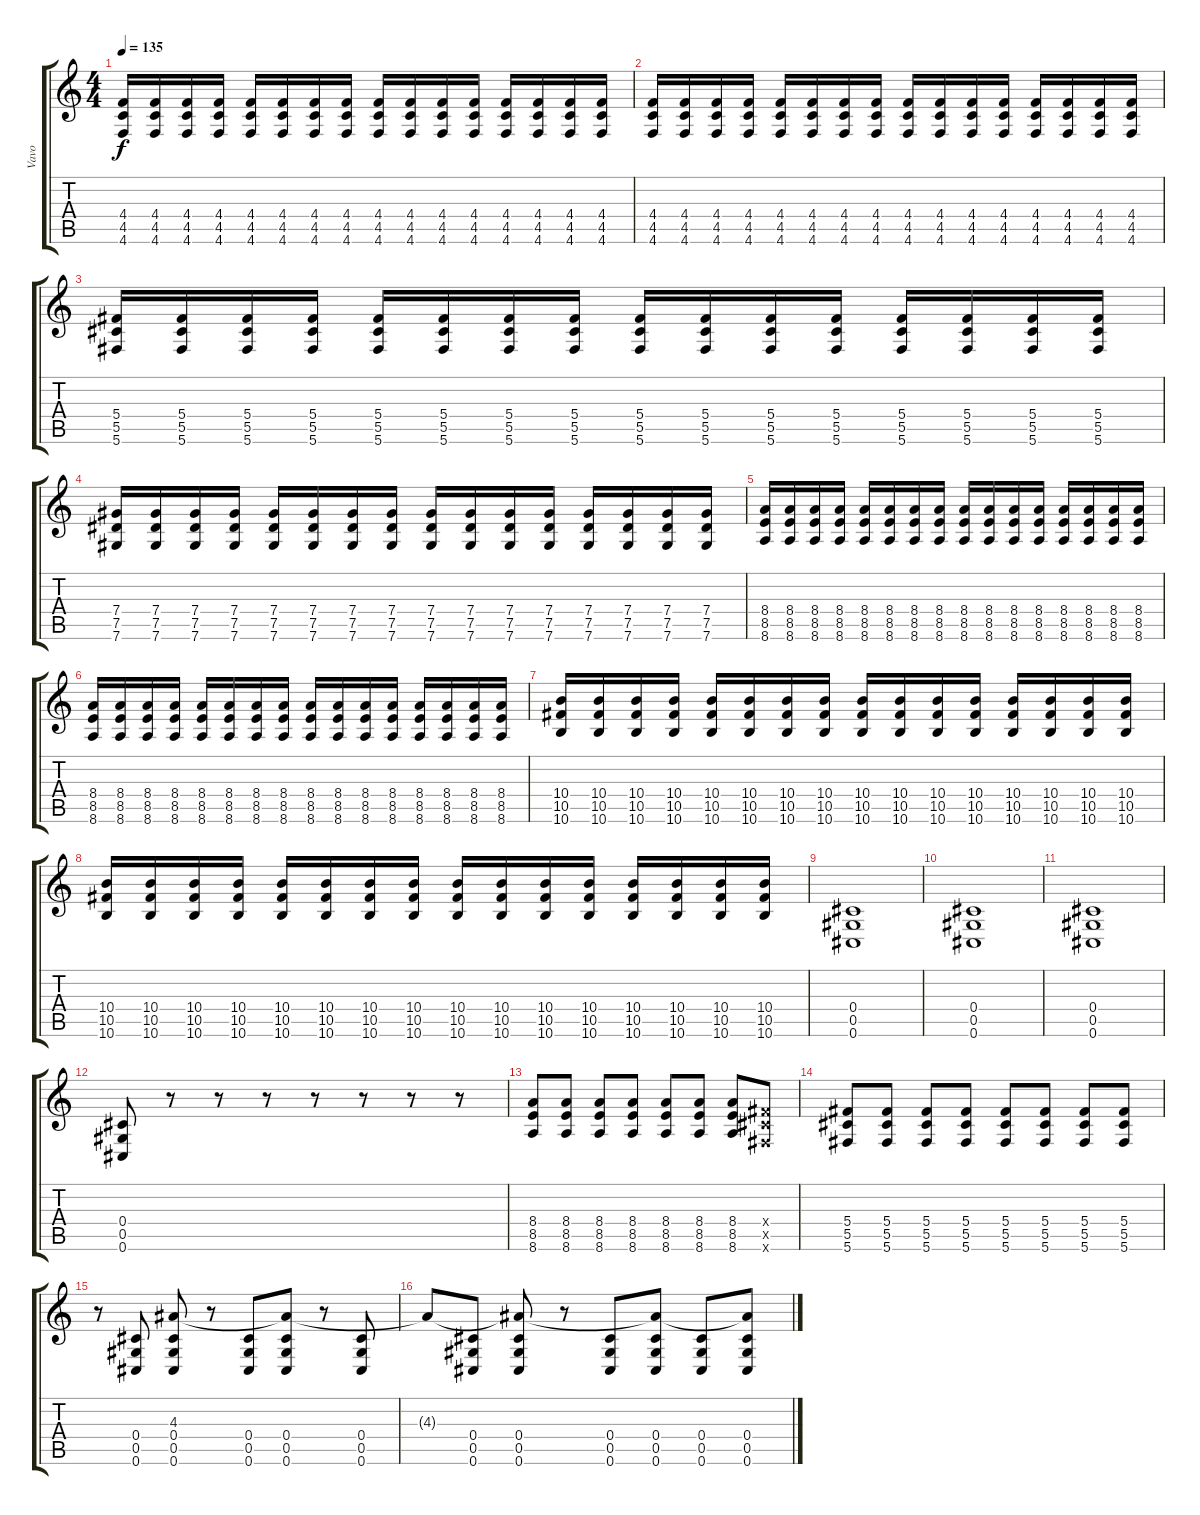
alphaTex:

\track ("Vavo" "Vavo") {instrument overdrivenguitar}
\staff {score tabs}
\tuning (Eb4 Bb3 Gb3 Db3 Ab2 Db2) {hide}
\ts (4 4)
\tempo 135
\clef g2
\ks c
(4.4 4.5 4.6).16{dy f} (4.4 4.5 4.6).16 (4.4 4.5 4.6).16 (4.4 4.5 4.6).16 (4.4 4.5 4.6).16 (4.4 4.5 4.6).16 (4.4 4.5 4.6).16 (4.4 4.5 4.6).16 (4.4 4.5 4.6).16 (4.4 4.5 4.6).16 (4.4 4.5 4.6).16 (4.4 4.5 4.6).16 (4.4 4.5 4.6).16 (4.4 4.5 4.6).16 (4.4 4.5 4.6).16 (4.4 4.5 4.6).16 |
(4.4 4.5 4.6).16 (4.4 4.5 4.6).16 (4.4 4.5 4.6).16 (4.4 4.5 4.6).16 (4.4 4.5 4.6).16 (4.4 4.5 4.6).16 (4.4 4.5 4.6).16 (4.4 4.5 4.6).16 (4.4 4.5 4.6).16 (4.4 4.5 4.6).16 (4.4 4.5 4.6).16 (4.4 4.5 4.6).16 (4.4 4.5 4.6).16 (4.4 4.5 4.6).16 (4.4 4.5 4.6).16 (4.4 4.5 4.6).16 |
(5.4 5.5 5.6).16 (5.4 5.5 5.6).16 (5.4 5.5 5.6).16 (5.4 5.5 5.6).16 (5.4 5.5 5.6).16 (5.4 5.5 5.6).16 (5.4 5.5 5.6).16 (5.4 5.5 5.6).16 (5.4 5.5 5.6).16 (5.4 5.5 5.6).16 (5.4 5.5 5.6).16 (5.4 5.5 5.6).16 (5.4 5.5 5.6).16 (5.4 5.5 5.6).16 (5.4 5.5 5.6).16 (5.4 5.5 5.6).16 |
(7.4 7.5 7.6).16 (7.4 7.5 7.6).16 (7.4 7.5 7.6).16 (7.4 7.5 7.6).16 (7.4 7.5 7.6).16 (7.4 7.5 7.6).16 (7.4 7.5 7.6).16 (7.4 7.5 7.6).16 (7.4 7.5 7.6).16 (7.4 7.5 7.6).16 (7.4 7.5 7.6).16 (7.4 7.5 7.6).16 (7.4 7.5 7.6).16 (7.4 7.5 7.6).16 (7.4 7.5 7.6).16 (7.4 7.5 7.6).16 |
(8.4 8.5 8.6).16 (8.4 8.5 8.6).16 (8.4 8.5 8.6).16 (8.4 8.5 8.6).16 (8.4 8.5 8.6).16 (8.4 8.5 8.6).16 (8.4 8.5 8.6).16 (8.4 8.5 8.6).16 (8.4 8.5 8.6).16 (8.4 8.5 8.6).16 (8.4 8.5 8.6).16 (8.4 8.5 8.6).16 (8.4 8.5 8.6).16 (8.4 8.5 8.6).16 (8.4 8.5 8.6).16 (8.4 8.5 8.6).16 |
(8.4 8.5 8.6).16 (8.4 8.5 8.6).16 (8.4 8.5 8.6).16 (8.4 8.5 8.6).16 (8.4 8.5 8.6).16 (8.4 8.5 8.6).16 (8.4 8.5 8.6).16 (8.4 8.5 8.6).16 (8.4 8.5 8.6).16 (8.4 8.5 8.6).16 (8.4 8.5 8.6).16 (8.4 8.5 8.6).16 (8.4 8.5 8.6).16 (8.4 8.5 8.6).16 (8.4 8.5 8.6).16 (8.4 8.5 8.6).16 |
(10.4 10.5 10.6).16 (10.4 10.5 10.6).16 (10.4 10.5 10.6).16 (10.4 10.5 10.6).16 (10.4 10.5 10.6).16 (10.4 10.5 10.6).16 (10.4 10.5 10.6).16 (10.4 10.5 10.6).16 (10.4 10.5 10.6).16 (10.4 10.5 10.6).16 (10.4 10.5 10.6).16 (10.4 10.5 10.6).16 (10.4 10.5 10.6).16 (10.4 10.5 10.6).16 (10.4 10.5 10.6).16 (10.4 10.5 10.6).16 |
(10.4 10.5 10.6).16 (10.4 10.5 10.6).16 (10.4 10.5 10.6).16 (10.4 10.5 10.6).16 (10.4 10.5 10.6).16 (10.4 10.5 10.6).16 (10.4 10.5 10.6).16 (10.4 10.5 10.6).16 (10.4 10.5 10.6).16 (10.4 10.5 10.6).16 (10.4 10.5 10.6).16 (10.4 10.5 10.6).16 (10.4 10.5 10.6).16 (10.4 10.5 10.6).16 (10.4 10.5 10.6).16 (10.4 10.5 10.6).16 |
(0.4 0.5 0.6).1 |
(0.4 0.5 0.6).1 |
(0.4 0.5 0.6).1 |
(0.4 0.5 0.6).8 r.8 r.8 r.8 r.8 r.8 r.8 r.8 |
(8.4 8.5 8.6).8 (8.4 8.5 8.6).8 (8.4 8.5 8.6).8 (8.4 8.5 8.6).8 (8.4 8.5 8.6).8 (8.4 8.5 8.6).8 (8.4 8.5 8.6).8 (5.4{x} 5.5{x} 5.6{x}).8 |
(5.4 5.5 5.6).8 (5.4 5.5 5.6).8 (5.4 5.5 5.6).8 (5.4 5.5 5.6).8 (5.4 5.5 5.6).8 (5.4 5.5 5.6).8 (5.4 5.5 5.6).8 (5.4 5.5 5.6).8 |
r.8 (0.4 0.5 0.6).8 (4.3 0.4 0.5 0.6).8 r.8 (0.4 0.5 0.6).8 (4.3{t} 0.4 0.5 0.6).8 r.8 (0.4 0.5 0.6).8 |
4.3{t}.8 (0.4 0.5 0.6).8 (4.3{t} 0.4 0.5 0.6).8 r.8 (0.4 0.5 0.6).8 (4.3{t} 0.4 0.5 0.6).8 (0.4 0.5 0.6).8 (4.3{t} 0.4 0.5 0.6).8
